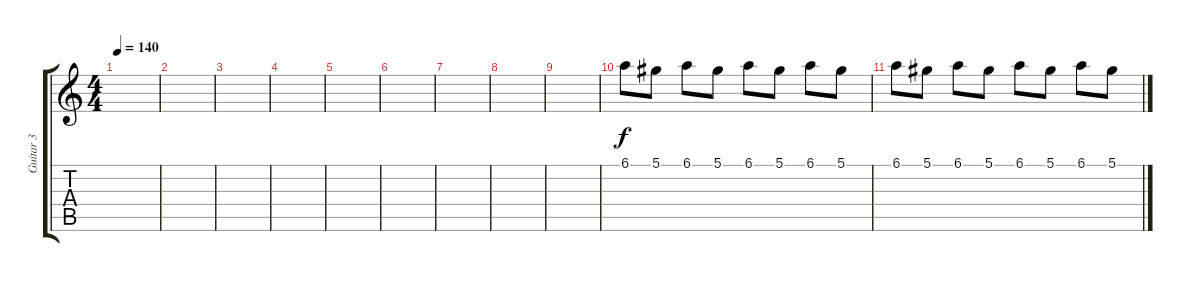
\track ("Guitar 3" "Guitar 3") {instrument overdrivenguitar}
\staff {score tabs}
\tuning (Eb4 Bb3 Gb3 Db3 Ab2 Db2) {hide}
\ts (4 4)
\tempo 140
\clef g2
\ks c
|
|
|
|
|
|
|
|
|
6.1.8 5.1.8 6.1.8 5.1.8 6.1.8 5.1.8 6.1.8 5.1.8 |
6.1.8 5.1.8 6.1.8 5.1.8 6.1.8 5.1.8 6.1.8 5.1.8
